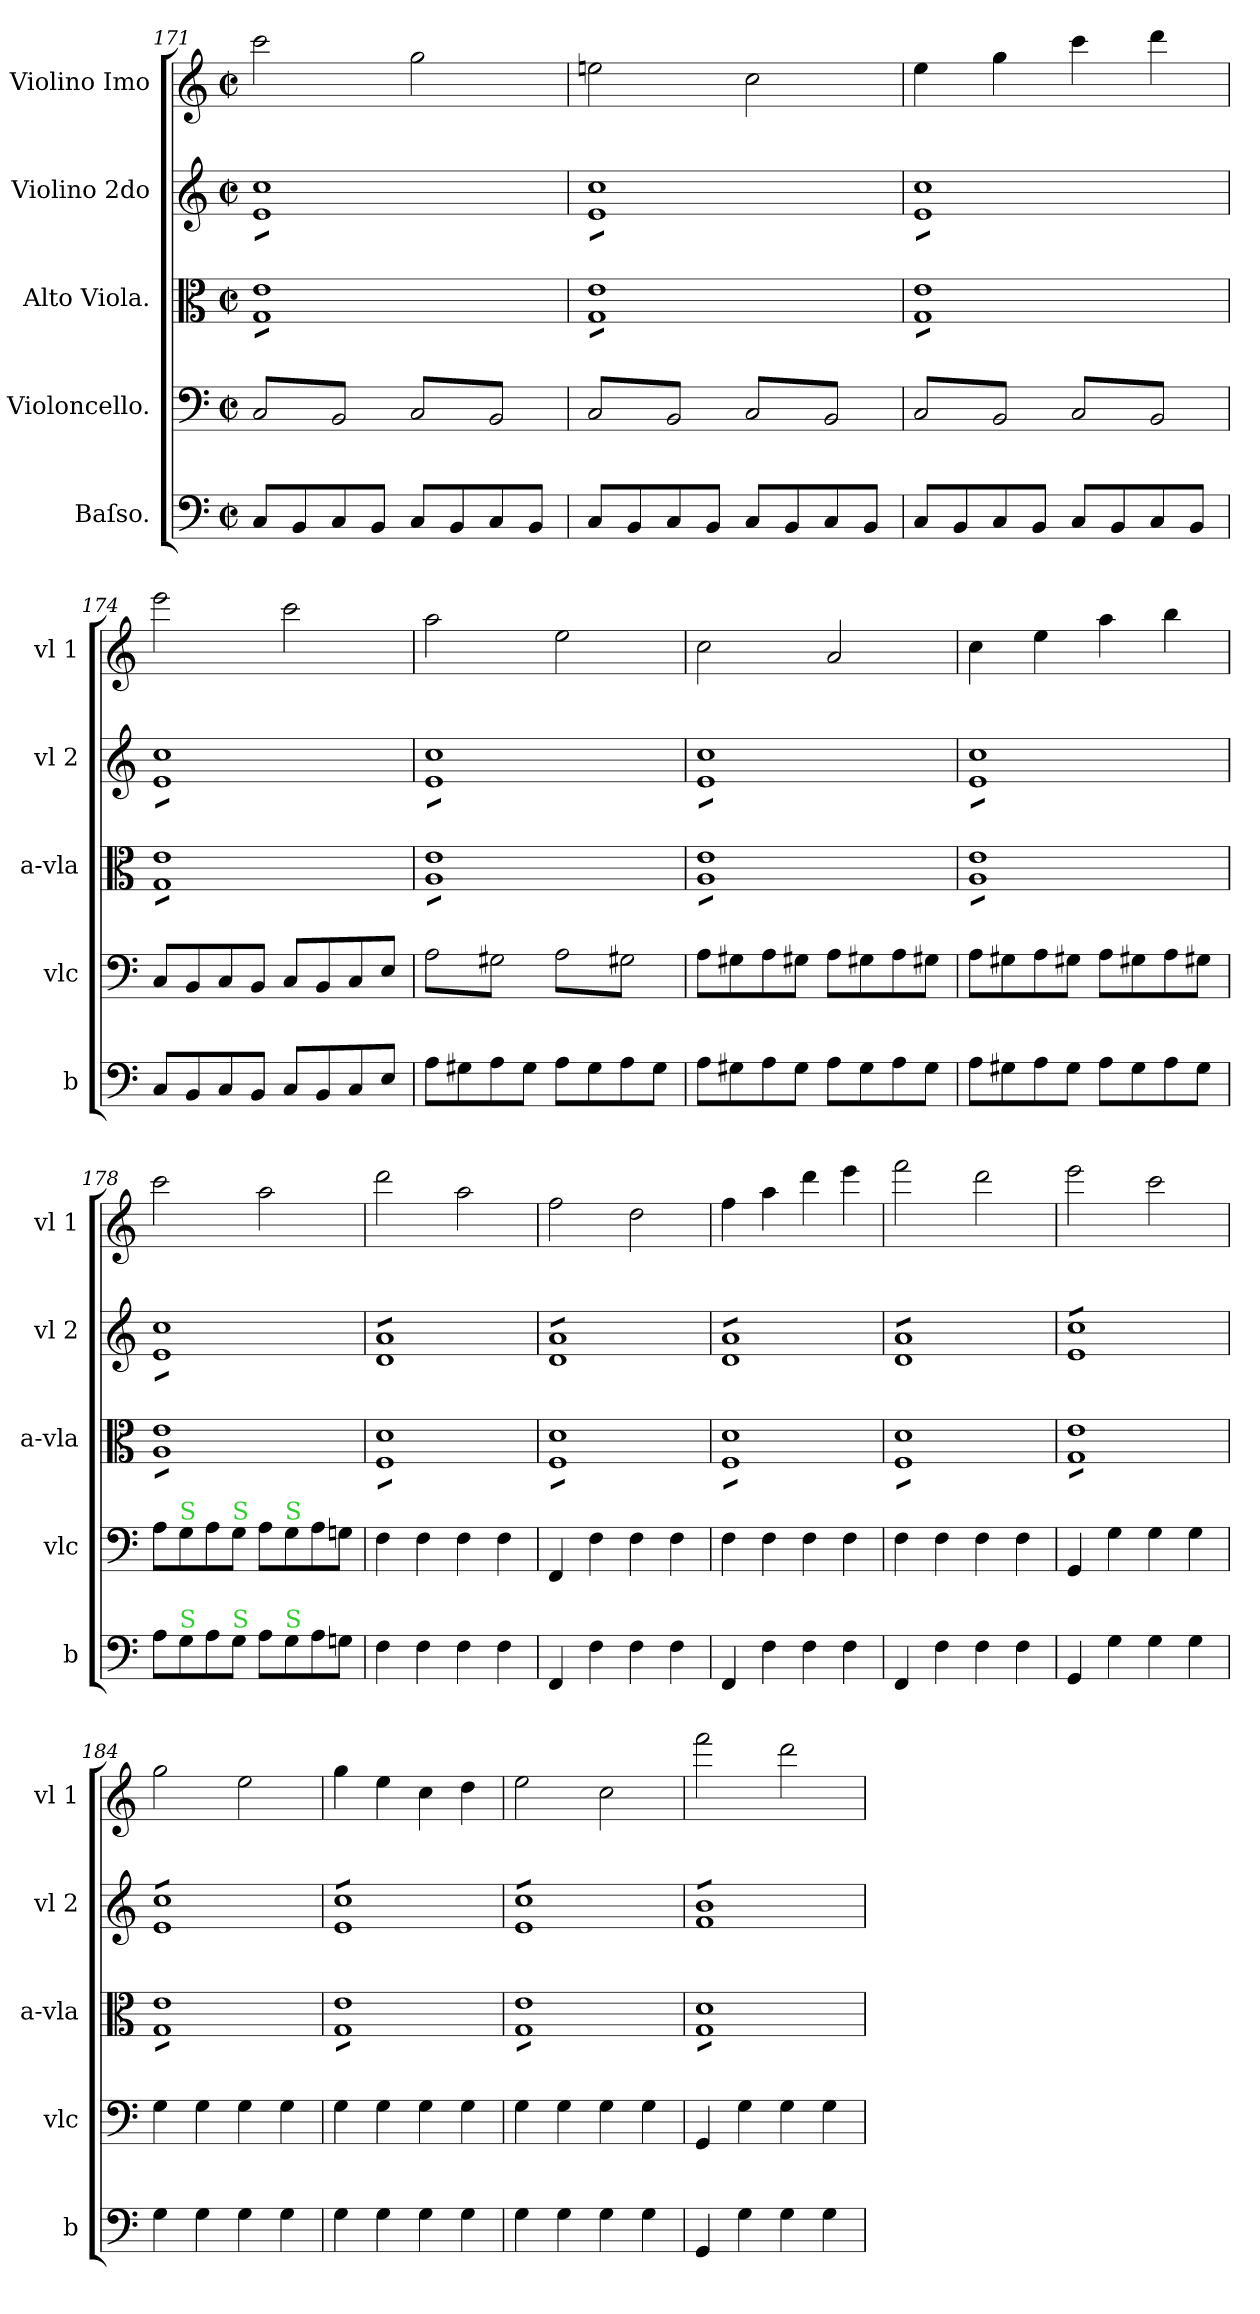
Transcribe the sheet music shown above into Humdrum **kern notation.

**kern	**kern	**kern	**kern	**kern
*part5	*part4	*part3	*part2	*part1
*staff5	*staff4	*staff3	*staff2	*staff1
*I"Baſso.	*I"Violoncello.	*I"Alto Viola.	*I"Violino 2do	*I"Violino Imo
*I'b	*I'vlc	*I'a-vla	*I'vl 2	*I'vl 1
*clefF4	*clefF4	*clefC3	*clefG2	*clefG2
*ITrd8c12	*	*	*	*
*k[]	*k[]	*k[]	*k[]	*k[]
*M4/4	*M4/4	*M4/4	*M4/4	*M4/4
*met(c|)	*met(c|)	*met(c|)	*met(c|)	*met(c|)
=171	=171	=171	=171	=171
*	*tremolo	*	*	*
*	*	*tremolo	*	*
*	*	*	*tremolo	*
8CC/L	8C/L	8G\ 8e\L	8e\ 8cc\L	2ccc\
8BBB/	8BB/	8G\ 8e\	8e\ 8cc\	.
8CC/	8C/	8G\ 8e\	8e\ 8cc\	.
8BBB/J	8BB/J	8G\ 8e\	8e\ 8cc\	.
8CC/L	8C/L	8G\ 8e\	8e\ 8cc\	2gg\
8BBB/	8BB/	8G\ 8e\	8e\ 8cc\	.
8CC/	8C/	8G\ 8e\	8e\ 8cc\	.
8BBB/J	8BB/J	8G\ 8e\J	8e\ 8cc\J	.
=172	=172	=172	=172	=172
8CC/L	8C/L	8G\ 8e\L	8e\ 8cc\L	2een\
8BBB/	8BB/	8G\ 8e\	8e\ 8cc\	.
8CC/	8C/	8G\ 8e\	8e\ 8cc\	.
8BBB/J	8BB/J	8G\ 8e\	8e\ 8cc\	.
8CC/L	8C/L	8G\ 8e\	8e\ 8cc\	2cc\
8BBB/	8BB/	8G\ 8e\	8e\ 8cc\	.
8CC/	8C/	8G\ 8e\	8e\ 8cc\	.
8BBB/J	8BB/J	8G\ 8e\J	8e\ 8cc\J	.
=173	=173	=173	=173	=173
8CC/L	8C/L	8G\ 8e\L	8e\ 8cc\L	4ee\
8BBB/	8BB/	8G\ 8e\	8e\ 8cc\	.
8CC/	8C/	8G\ 8e\	8e\ 8cc\	4gg\
8BBB/J	8BB/J	8G\ 8e\	8e\ 8cc\	.
8CC/L	8C/L	8G\ 8e\	8e\ 8cc\	4ccc\
8BBB/	8BB/	8G\ 8e\	8e\ 8cc\	.
8CC/	8C/	8G\ 8e\	8e\ 8cc\	4ddd\
8BBB/J	8BB/J	8G\ 8e\J	8e\ 8cc\J	.
*	*Xtremolo	*	*	*
=174	=174	=174	=174	=174
8CC/L	8C/L	8G\ 8e\L	8e\ 8cc\L	2eee\
8BBB/	8BB/	8G\ 8e\	8e\ 8cc\	.
8CC/	8C/	8G\ 8e\	8e\ 8cc\	.
8BBB/J	8BB/J	8G\ 8e\	8e\ 8cc\	.
8CC/L	8C/L	8G\ 8e\	8e\ 8cc\	2ccc\
8BBB/	8BB/	8G\ 8e\	8e\ 8cc\	.
8CC/	8C/	8G\ 8e\	8e\ 8cc\	.
8EE/J	8E/J	8G\ 8e\J	8e\ 8cc\J	.
=175	=175	=175	=175	=175
*	*tremolo	*	*	*
8AA\L	8A\L	8A\ 8e\L	8e\ 8cc\L	2aa\
8GG#X\	8G#X\	8A\ 8e\	8e\ 8cc\	.
8AA\	8A\	8A\ 8e\	8e\ 8cc\	.
8GG#\J	8G#X\J	8A\ 8e\	8e\ 8cc\	.
8AA\L	8A\L	8A\ 8e\	8e\ 8cc\	2ee\
8GG#\	8G#X\	8A\ 8e\	8e\ 8cc\	.
8AA\	8A\	8A\ 8e\	8e\ 8cc\	.
8GG#\J	8G#X\J	8A\ 8e\J	8e\ 8cc\J	.
*	*Xtremolo	*	*	*
=176	=176	=176	=176	=176
8AA\L	8A\L	8A\ 8e\L	8e\ 8cc\L	2cc\
8GG#X\	8G#X\	8A\ 8e\	8e\ 8cc\	.
8AA\	8A\	8A\ 8e\	8e\ 8cc\	.
8GG#\J	8G#X\J	8A\ 8e\	8e\ 8cc\	.
8AA\L	8A\L	8A\ 8e\	8e\ 8cc\	2a/
8GG#\	8G#X\	8A\ 8e\	8e\ 8cc\	.
8AA\	8A\	8A\ 8e\	8e\ 8cc\	.
8GG#\J	8G#X\J	8A\ 8e\J	8e\ 8cc\J	.
=177	=177	=177	=177	=177
8AA\L	8A\L	8A\ 8e\L	8e\ 8cc\L	4cc\
8GG#X\	8G#X\	8A\ 8e\	8e\ 8cc\	.
8AA\	8A\	8A\ 8e\	8e\ 8cc\	4ee\
8GG#\J	8G#X\J	8A\ 8e\	8e\ 8cc\	.
8AA\L	8A\L	8A\ 8e\	8e\ 8cc\	4aa\
8GG#\	8G#X\	8A\ 8e\	8e\ 8cc\	.
8AA\	8A\	8A\ 8e\	8e\ 8cc\	4bb\
8GG#\J	8G#X\J	8A\ 8e\J	8e\ 8cc\J	.
=178	=178	=178	=178	=178
8AA\L	8A\L	8A\ 8e\L	8e\ 8cc\L	2ccc\
!	!LO:TX:a:color=limegreen:t=S	!	!	!
!LO:TX:a:color=limegreen:t=S	!	!	!	!
8GG\	8G\	8A\ 8e\	8e\ 8cc\	.
8AA\	8A\	8A\ 8e\	8e\ 8cc\	.
!	!LO:TX:a:color=limegreen:t=S	!	!	!
!LO:TX:a:color=limegreen:t=S	!	!	!	!
8GG\J	8G\J	8A\ 8e\	8e\ 8cc\	.
8AA\L	8A\L	8A\ 8e\	8e\ 8cc\	2aa\
!	!LO:TX:a:color=limegreen:t=S	!	!	!
!LO:TX:a:color=limegreen:t=S	!	!	!	!
8GG\	8G\	8A\ 8e\	8e\ 8cc\	.
8AA\	8A\	8A\ 8e\	8e\ 8cc\	.
8GGn\J	8Gn\J	8A\ 8e\J	8e\ 8cc\J	.
=179	=179	=179	=179	=179
4FF\	4F\	8F\ 8d\L	8d/ 8a/L	2ddd\
.	.	8F\ 8d\	8d/ 8a/	.
4FF\	4F\	8F\ 8d\	8d/ 8a/	.
.	.	8F\ 8d\	8d/ 8a/	.
4FF\	4F\	8F\ 8d\	8d/ 8a/	2aa\
.	.	8F\ 8d\	8d/ 8a/	.
4FF\	4F\	8F\ 8d\	8d/ 8a/	.
.	.	8F\ 8d\J	8d/ 8a/J	.
=180	=180	=180	=180	=180
4FFF/	4FF/	8F\ 8d\L	8d/ 8a/L	2ff\
.	.	8F\ 8d\	8d/ 8a/	.
4FF\	4F\	8F\ 8d\	8d/ 8a/	.
.	.	8F\ 8d\	8d/ 8a/	.
4FF\	4F\	8F\ 8d\	8d/ 8a/	2dd\
.	.	8F\ 8d\	8d/ 8a/	.
4FF\	4F\	8F\ 8d\	8d/ 8a/	.
.	.	8F\ 8d\J	8d/ 8a/J	.
=181	=181	=181	=181	=181
4FFF/	4F\	8F\ 8d\L	8d/ 8a/L	4ff\
.	.	8F\ 8d\	8d/ 8a/	.
4FF\	4F\	8F\ 8d\	8d/ 8a/	4aa\
.	.	8F\ 8d\	8d/ 8a/	.
4FF\	4F\	8F\ 8d\	8d/ 8a/	4ddd\
.	.	8F\ 8d\	8d/ 8a/	.
4FF\	4F\	8F\ 8d\	8d/ 8a/	4eee\
.	.	8F\ 8d\J	8d/ 8a/J	.
=182	=182	=182	=182	=182
4FFF/	4F\	8F\ 8d\L	8d/ 8a/L	2fff\
.	.	8F\ 8d\	8d/ 8a/	.
4FF\	4F\	8F\ 8d\	8d/ 8a/	.
.	.	8F\ 8d\	8d/ 8a/	.
4FF\	4F\	8F\ 8d\	8d/ 8a/	2ddd\
.	.	8F\ 8d\	8d/ 8a/	.
4FF\	4F\	8F\ 8d\	8d/ 8a/	.
.	.	8F\ 8d\J	8d/ 8a/J	.
=183	=183	=183	=183	=183
4GGG/	4GG/	8G\ 8e\L	8e/ 8cc/L	2eee\
.	.	8G\ 8e\	8e/ 8cc/	.
4GG\	4G\	8G\ 8e\	8e/ 8cc/	.
.	.	8G\ 8e\	8e/ 8cc/	.
4GG\	4G\	8G\ 8e\	8e/ 8cc/	2ccc\
.	.	8G\ 8e\	8e/ 8cc/	.
4GG\	4G\	8G\ 8e\	8e/ 8cc/	.
.	.	8G\ 8e\J	8e/ 8cc/J	.
=184	=184	=184	=184	=184
4GG\	4G\	8G\ 8e\L	8e/ 8cc/L	2gg\
.	.	8G\ 8e\	8e/ 8cc/	.
4GG\	4G\	8G\ 8e\	8e/ 8cc/	.
.	.	8G\ 8e\	8e/ 8cc/	.
4GG\	4G\	8G\ 8e\	8e/ 8cc/	2ee\
.	.	8G\ 8e\	8e/ 8cc/	.
4GG\	4G\	8G\ 8e\	8e/ 8cc/	.
.	.	8G\ 8e\J	8e/ 8cc/J	.
=185	=185	=185	=185	=185
4GG\	4G\	8G\ 8e\L	8e/ 8cc/L	4gg\
.	.	8G\ 8e\	8e/ 8cc/	.
4GG\	4G\	8G\ 8e\	8e/ 8cc/	4ee\
.	.	8G\ 8e\	8e/ 8cc/	.
4GG\	4G\	8G\ 8e\	8e/ 8cc/	4cc\
.	.	8G\ 8e\	8e/ 8cc/	.
4GG\	4G\	8G\ 8e\	8e/ 8cc/	4dd\
.	.	8G\ 8e\J	8e/ 8cc/J	.
=186	=186	=186	=186	=186
4GG\	4G\	8G\ 8e\L	8e/ 8cc/L	2ee\
.	.	8G\ 8e\	8e/ 8cc/	.
4GG\	4G\	8G\ 8e\	8e/ 8cc/	.
.	.	8G\ 8e\	8e/ 8cc/	.
4GG\	4G\	8G\ 8e\	8e/ 8cc/	2cc\
.	.	8G\ 8e\	8e/ 8cc/	.
4GG\	4G\	8G\ 8e\	8e/ 8cc/	.
.	.	8G\ 8e\J	8e/ 8cc/J	.
=187	=187	=187	=187	=187
4GGG/	4GG/	8G\ 8d\L	8f/ 8b/L	2fff\
.	.	8G\ 8d\	8f/ 8b/	.
4GG\	4G\	8G\ 8d\	8f/ 8b/	.
.	.	8G\ 8d\	8f/ 8b/	.
4GG\	4G\	8G\ 8d\	8f/ 8b/	2ddd\
.	.	8G\ 8d\	8f/ 8b/	.
4GG\	4G\	8G\ 8d\	8f/ 8b/	.
.	.	8G\ 8d\J	8f/ 8b/J	.
*	*	*	*Xtremolo	*
*	*	*Xtremolo	*	*
=	=	=	=	=
*-	*-	*-	*-	*-
